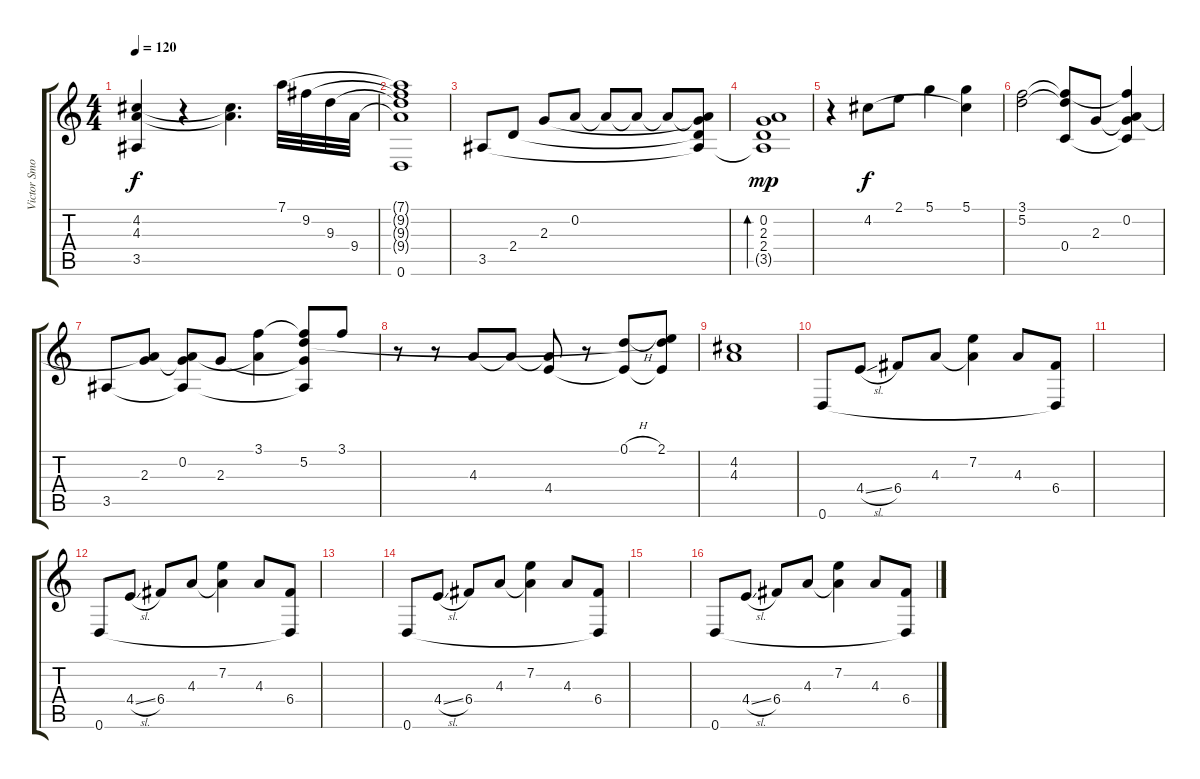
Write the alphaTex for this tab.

\track ("Victor Smolski" "Victor Smo") {instrument acousticguitarnylon}
\staff {score tabs}
\tuning (D4 A3 F3 C3 G2 D2) {hide}
\ts (4 4)
\tempo 120
\clef g2
\ks c
(4.2 4.3 3.5{t}).4{dy f} r.4 (4.2{t} 4.3{t}).4{d} 7.1.32 9.2.32 9.3.32 9.4.32 |
(7.1{t} 9.2{t} 9.3{t} 9.4{t} 0.6).1 |
3.5.8 2.4.8 2.3.8 0.2.8 0.2{t}.8 0.2{t}.8 0.2{t}.8 (0.2{t} 2.3{t} 2.4{t} 3.5{t}).8 |
(0.2 2.3 2.4 3.5{t}).1{bd 60 dy mp} |
r.4 4.2.8{dy f} 2.1.8 5.1.4 (5.1 4.2{t}).4 |
(3.1 5.2).2 (3.1{t} 5.2{t} 0.4).8 2.3.8 (3.1{t} 0.2 2.3{t} 0.4{t}).4 |
3.5.8 (0.2{t} 2.3).8 (0.2 2.3{t} 3.5{t}).8 2.3.8 (3.1 0.2{t}).4 (3.1{t} 5.2 2.3{t} 3.5{t}).8 3.1.8 |
r.8 r.8 4.3.8 4.3{t}.8 (4.3{t} 4.4).8 r.8 (0.1{h} 4.4{t}).8 (2.1 5.2{t} 4.4{t}).8 |
(4.2 4.3).1 |
0.6.8 4.4{sl}.8 6.4.8 4.3.8 (7.2 4.3{t}).4 4.3.8 (6.4 0.6{t}).8 |
|
0.6.8 4.4{sl}.8 6.4.8 4.3.8 (7.2 4.3{t}).4 4.3.8 (6.4 0.6{t}).8 |
|
0.6.8 4.4{sl}.8 6.4.8 4.3.8 (7.2 4.3{t}).4 4.3.8 (6.4 0.6{t}).8 |
|
0.6.8 4.4{sl}.8 6.4.8 4.3.8 (7.2 4.3{t}).4 4.3.8 (6.4 0.6{t}).8
